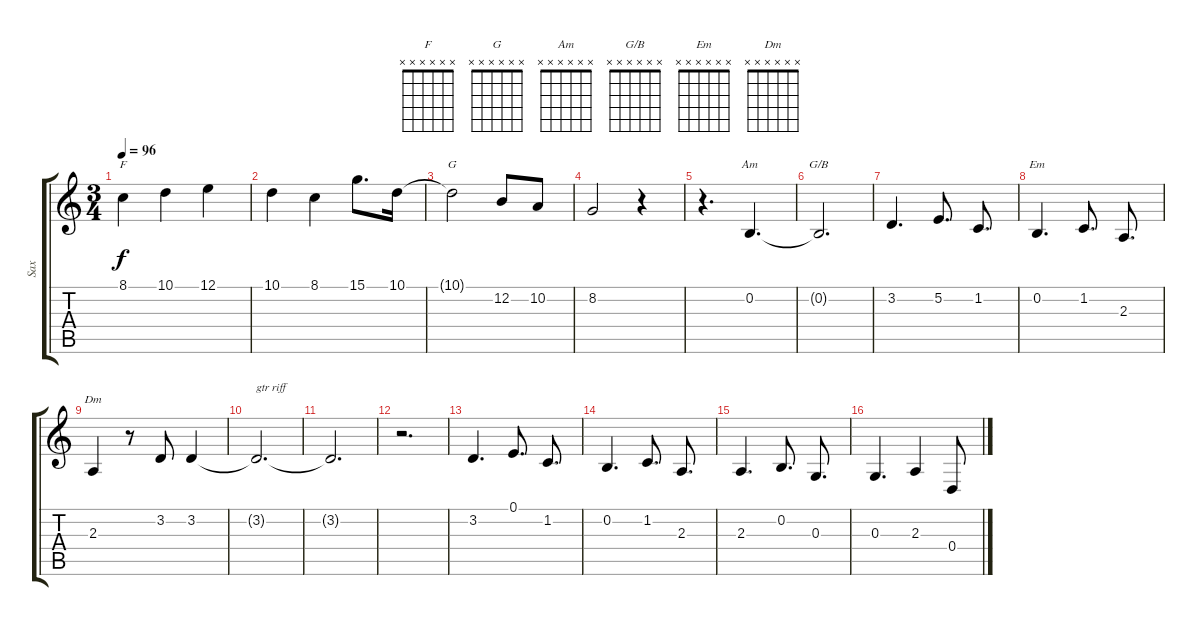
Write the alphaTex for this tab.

\track ("Sax" "Sax") {instrument tenorsax}
\staff {score tabs}
\tuning (E4 B3 G3 D3 A2 E2) {hide}
\chord ("F" x x x x x x)
\chord ("G" x x x x x x)
\chord ("Am" x x x x x x)
\chord ("G/B" x x x x x x)
\chord ("Em" x x x x x x)
\chord ("Dm" x x x x x x)
\ts (3 4)
\tempo 96
\clef g2
\ks c
8.1.4{ch "F" dy f} 10.1.4 12.1.4 |
10.1.4 8.1.4 15.1.8{d} 10.1.16 |
10.1{t}.2{ch "G"} 12.2.8 10.2.8 |
8.2.2 r.4 |
r.4{d} 0.2.4{d ch "Am"} |
0.2{t}.2{d ch "G/B"} |
3.2.4{d} 5.2.8{d} 1.2.8{d} |
0.2.4{d ch "Em"} 1.2.8{d} 2.3.8{d} |
2.3.4{ch "Dm"} r.8 3.2.8 3.2.4 |
3.2{t}.2{d txt "gtr riff "} |
3.2{t}.2{d} |
r.2{d} |
3.2.4{d} 0.1.8{d} 1.2.8{d} |
0.2.4{d} 1.2.8{d} 2.3.8{d} |
2.3.4{d} 0.2.8{d} 0.3.8{d} |
0.3.4{d} 2.3.4 0.4.8
